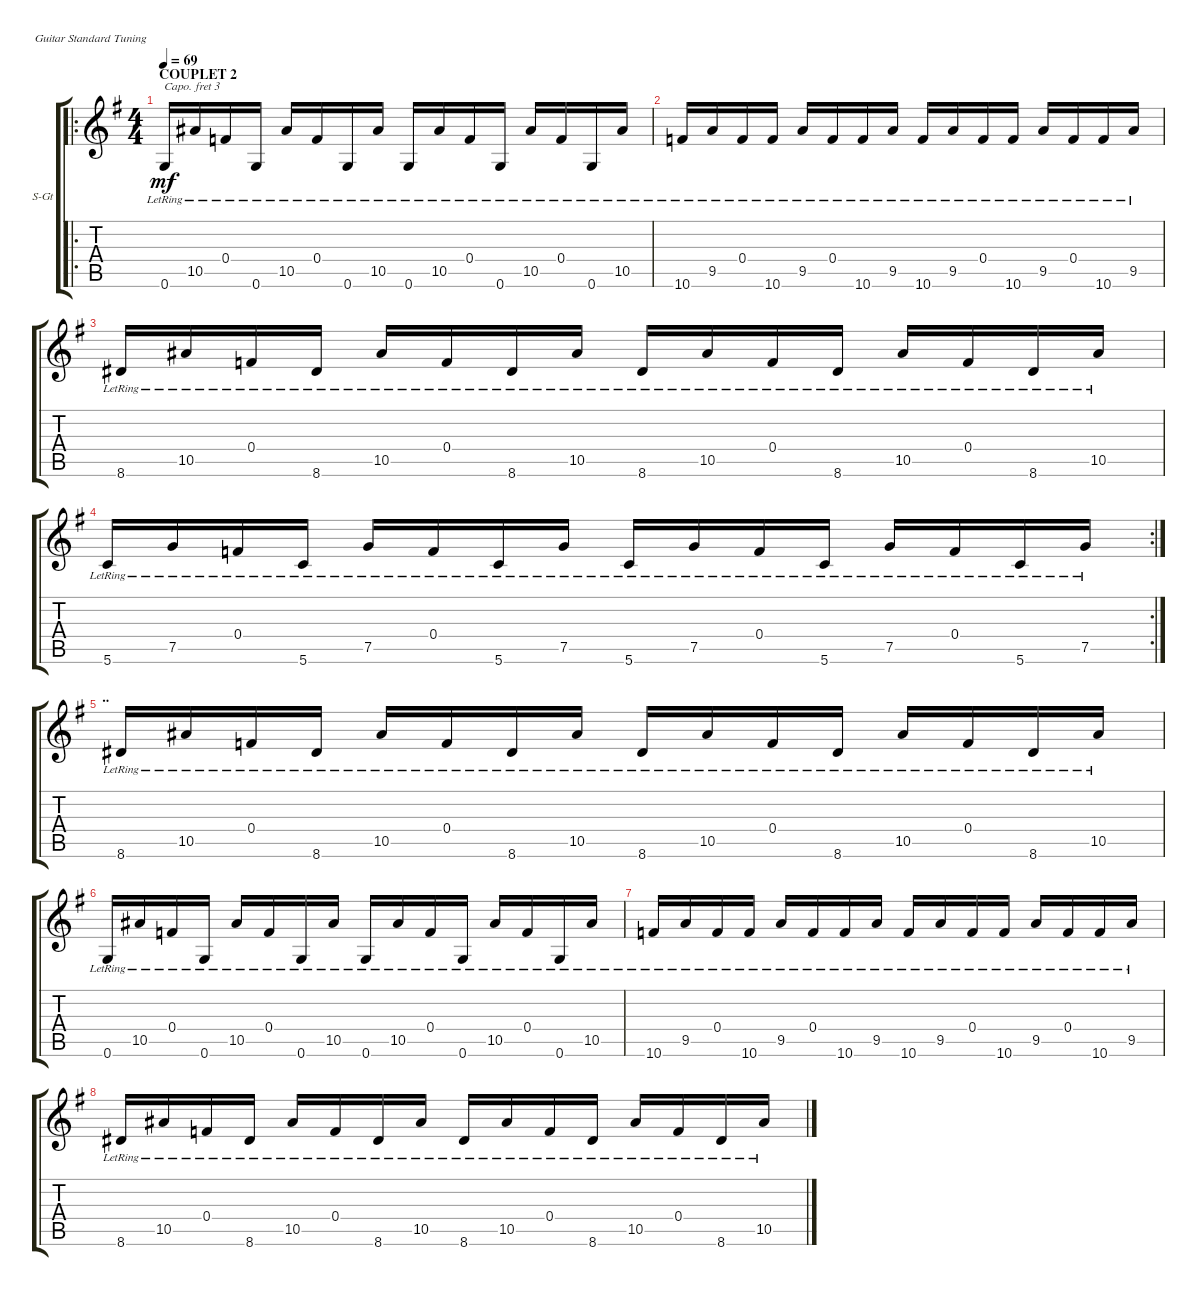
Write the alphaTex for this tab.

\defaultSystemsLayout 4
\bracketExtendMode groupsimilarinstruments
\firstSystemTrackNameOrientation horizontal
\otherSystemsTrackNameOrientation horizontal
\track ("Steel Guitar" "S-Gt") {instrument acousticguitarsteel}
\staff {score tabs}
\capo 3
\tuning (E4 B3 G3 D3 A2 E2)
\ro
\ts (4 4)
\section ("" "COUPLET 2")
\tempo 69
\clef g2
\ks eminor
0.6{lr}.16{dy mf} 10.5{lr}.16 0.4{lr}.16 0.6{lr}.16 10.5{lr}.16 0.4{lr}.16 0.6{lr}.16 10.5{lr}.16 0.6{lr}.16 10.5{lr}.16 0.4{lr}.16 0.6{lr}.16 10.5{lr}.16 0.4{lr}.16 0.6{lr}.16 10.5{lr}.16 |
10.6{lr}.16 9.5{lr}.16 0.4{lr}.16 10.6{lr}.16 9.5{lr}.16 0.4{lr}.16 10.6{lr}.16 9.5{lr}.16 10.6{lr}.16 9.5{lr}.16 0.4{lr}.16 10.6{lr}.16 9.5{lr}.16 0.4{lr}.16 10.6{lr}.16 9.5{lr}.16 |
8.6{lr}.16 10.5{lr}.16 0.4{lr}.16 8.6{lr}.16 10.5{lr}.16 0.4{lr}.16 8.6{lr}.16 10.5{lr}.16 8.6{lr}.16 10.5{lr}.16 0.4{lr}.16 8.6{lr}.16 10.5{lr}.16 0.4{lr}.16 8.6{lr}.16 10.5{lr}.16 |
\rc 2
5.6{lr}.16 7.5{lr}.16 0.4{lr}.16 5.6{lr}.16 7.5{lr}.16 0.4{lr}.16 5.6{lr}.16 7.5{lr}.16 5.6{lr}.16 7.5{lr}.16 0.4{lr}.16 5.6{lr}.16 7.5{lr}.16 0.4{lr}.16 5.6{lr}.16 7.5{lr}.16 |
\section ("" "..")
8.6{lr}.16 10.5{lr}.16 0.4{lr}.16 8.6{lr}.16 10.5{lr}.16 0.4{lr}.16 8.6{lr}.16 10.5{lr}.16 8.6{lr}.16 10.5{lr}.16 0.4{lr}.16 8.6{lr}.16 10.5{lr}.16 0.4{lr}.16 8.6{lr}.16 10.5{lr}.16 |
0.6{lr}.16 10.5{lr}.16 0.4{lr}.16 0.6{lr}.16 10.5{lr}.16 0.4{lr}.16 0.6{lr}.16 10.5{lr}.16 0.6{lr}.16 10.5{lr}.16 0.4{lr}.16 0.6{lr}.16 10.5{lr}.16 0.4{lr}.16 0.6{lr}.16 10.5{lr}.16 |
10.6{lr}.16 9.5{lr}.16 0.4{lr}.16 10.6{lr}.16 9.5{lr}.16 0.4{lr}.16 10.6{lr}.16 9.5{lr}.16 10.6{lr}.16 9.5{lr}.16 0.4{lr}.16 10.6{lr}.16 9.5{lr}.16 0.4{lr}.16 10.6{lr}.16 9.5{lr}.16 |
8.6{lr}.16 10.5{lr}.16 0.4{lr}.16 8.6{lr}.16 10.5{lr}.16 0.4{lr}.16 8.6{lr}.16 10.5{lr}.16 8.6{lr}.16 10.5{lr}.16 0.4{lr}.16 8.6{lr}.16 10.5{lr}.16 0.4{lr}.16 8.6{lr}.16 10.5{lr}.16
